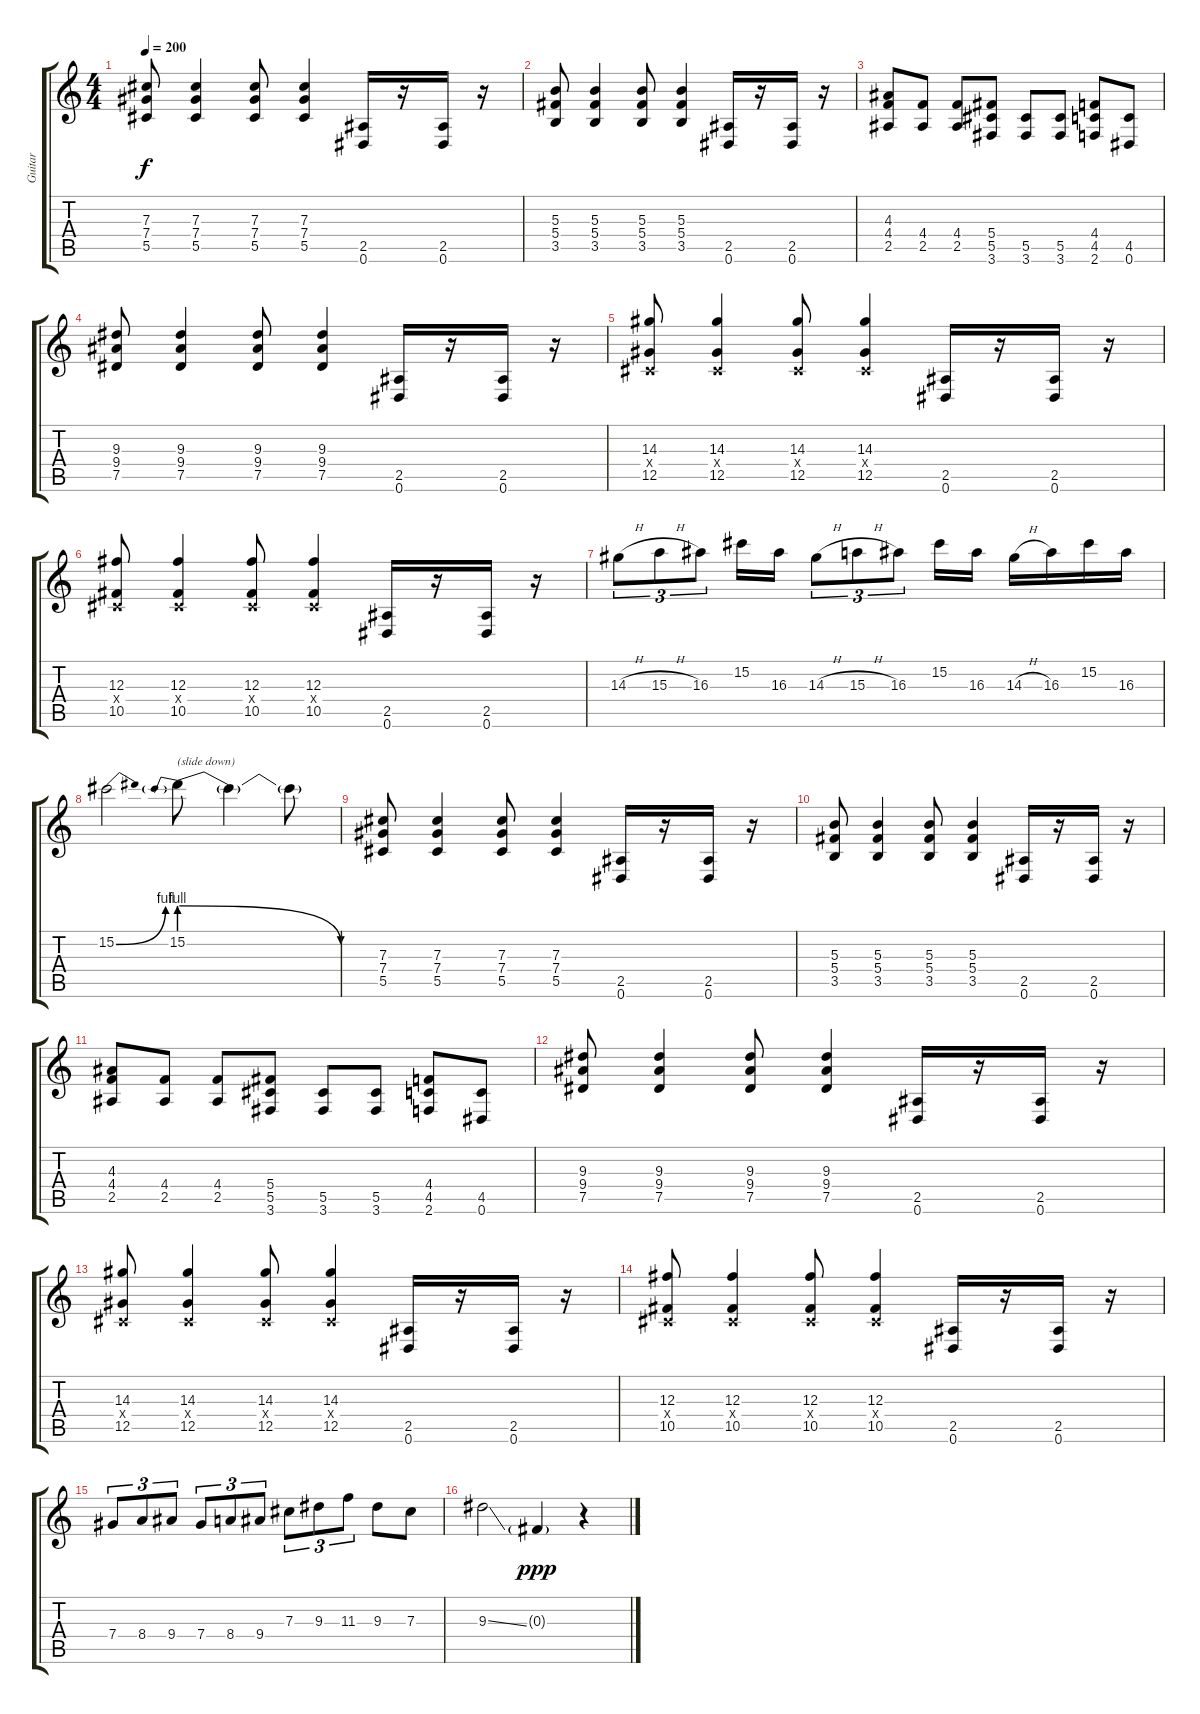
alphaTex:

\track ("Guitar" "Guitar") {instrument distortionguitar}
\staff {score tabs}
\tuning (Eb4 Bb3 Gb3 Db3 Ab2 Eb2) {hide}
\ts (4 4)
\tempo 200
\clef g2
\ks c
(7.3 7.4 5.5).8{dy f} (7.3 7.4 5.5).4 (7.3 7.4 5.5).8 (7.3 7.4 5.5).4 (2.5 0.6).16 r.16 (2.5 0.6).16 r.16 |
(5.3 5.4 3.5).8 (5.3 5.4 3.5).4 (5.3 5.4 3.5).8 (5.3 5.4 3.5).4 (2.5 0.6).16 r.16 (2.5 0.6).16 r.16 |
(4.3 4.4 2.5).8 (4.4 2.5).8 (4.4 2.5).8 (5.4 5.5 3.6).8 (5.5 3.6).8 (5.5 3.6).8 (4.4 4.5 2.6).8 (4.5 0.6).8 |
(9.3 9.4 7.5).8 (9.3 9.4 7.5).4 (9.3 9.4 7.5).8 (9.3 9.4 7.5).4 (2.5 0.6).16 r.16 (2.5 0.6).16 r.16 |
(14.3 0.4{x} 12.5).8 (14.3 0.4{x} 12.5).4 (14.3 0.4{x} 12.5).8 (14.3 0.4{x} 12.5).4 (2.5 0.6).16 r.16 (2.5 0.6).16 r.16 |
(12.3 0.4{x} 10.5).8 (12.3 0.4{x} 10.5).4 (12.3 0.4{x} 10.5).8 (12.3 0.4{x} 10.5).4 (2.5 0.6).16 r.16 (2.5 0.6).16 r.16 |
14.3{h}.8{tu (3 2)} 15.3{h}.8{tu (3 2)} 16.3.8{tu (3 2)} 15.2.16 16.3.16 14.3{h}.8{tu (3 2)} 15.3{h}.8{tu (3 2)} 16.3.8{tu (3 2)} 15.2.16 16.3.16 14.3{h}.16 16.3.16 15.2.16 16.3.16 |
15.2{be (bend 0 0 60 4)}.2 15.2{be (prebendrelease 0 4 60 0)}.8{txt "(slide down)"} 15.2{t}.4 15.2{t}.8 |
(7.3 7.4 5.5).8 (7.3 7.4 5.5).4 (7.3 7.4 5.5).8 (7.3 7.4 5.5).4 (2.5 0.6).16 r.16 (2.5 0.6).16 r.16 |
(5.3 5.4 3.5).8 (5.3 5.4 3.5).4 (5.3 5.4 3.5).8 (5.3 5.4 3.5).4 (2.5 0.6).16 r.16 (2.5 0.6).16 r.16 |
(4.3 4.4 2.5).8 (4.4 2.5).8 (4.4 2.5).8 (5.4 5.5 3.6).8 (5.5 3.6).8 (5.5 3.6).8 (4.4 4.5 2.6).8 (4.5 0.6).8 |
(9.3 9.4 7.5).8 (9.3 9.4 7.5).4 (9.3 9.4 7.5).8 (9.3 9.4 7.5).4 (2.5 0.6).16 r.16 (2.5 0.6).16 r.16 |
(14.3 0.4{x} 12.5).8 (14.3 0.4{x} 12.5).4 (14.3 0.4{x} 12.5).8 (14.3 0.4{x} 12.5).4 (2.5 0.6).16 r.16 (2.5 0.6).16 r.16 |
(12.3 0.4{x} 10.5).8 (12.3 0.4{x} 10.5).4 (12.3 0.4{x} 10.5).8 (12.3 0.4{x} 10.5).4 (2.5 0.6).16 r.16 (2.5 0.6).16 r.16 |
7.4.8{tu (3 2)} 8.4.8{tu (3 2)} 9.4.8{tu (3 2)} 7.4.8{tu (3 2)} 8.4.8{tu (3 2)} 9.4.8{tu (3 2)} 7.3.8{tu (3 2)} 9.3.8{tu (3 2)} 11.3.8{tu (3 2)} 9.3.8 7.3.8 |
9.3{ss}.2 0.3{g}.4{dy ppp} r.4
